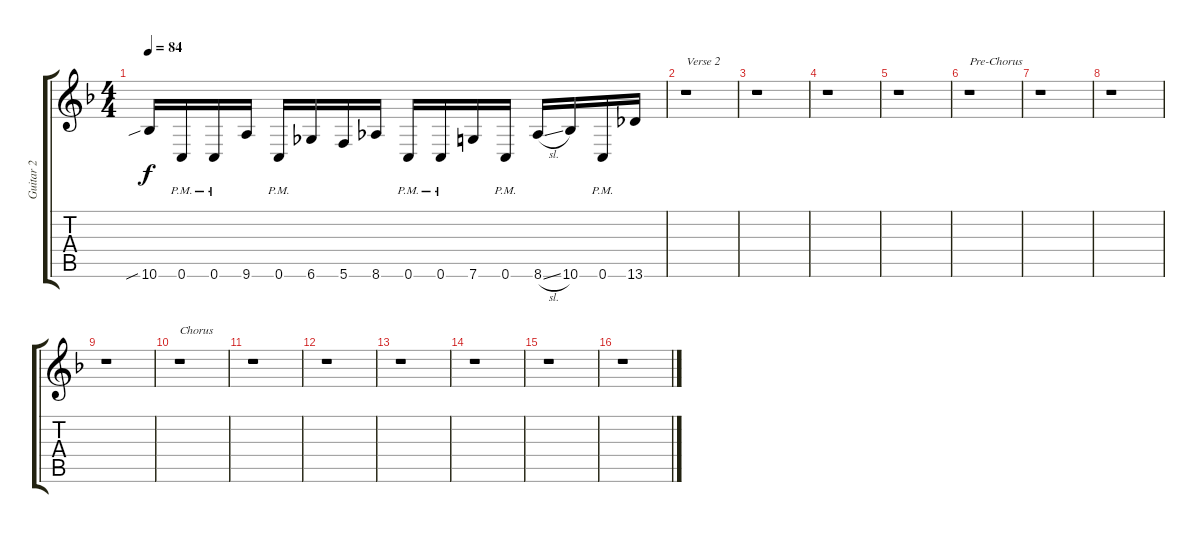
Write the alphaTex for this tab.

\track ("Guitar 2" "Guitar 2") {instrument distortionguitar}
\staff {score tabs}
\tuning (D4 A3 F3 C3 G2 C2) {hide}
\ts (4 4)
\tempo 84
\clef g2
\ks f
10.6{sib}.16{dy f} 0.6{pm}.16 0.6{pm}.16 9.6.16 0.6{pm}.16 6.6.16 5.6.16 8.6.16 0.6{pm}.16 0.6{pm}.16 7.6.16 0.6{pm}.16 8.6{sl}.16 10.6.16 0.6{pm}.16 13.6.16 |
r.1{txt "Verse 2"} |
r.1 |
r.1 |
r.1 |
r.1{txt "Pre-Chorus"} |
r.1 |
r.1 |
r.1 |
r.1{txt "Chorus"} |
r.1 |
r.1 |
r.1 |
r.1 |
r.1 |
r.1
